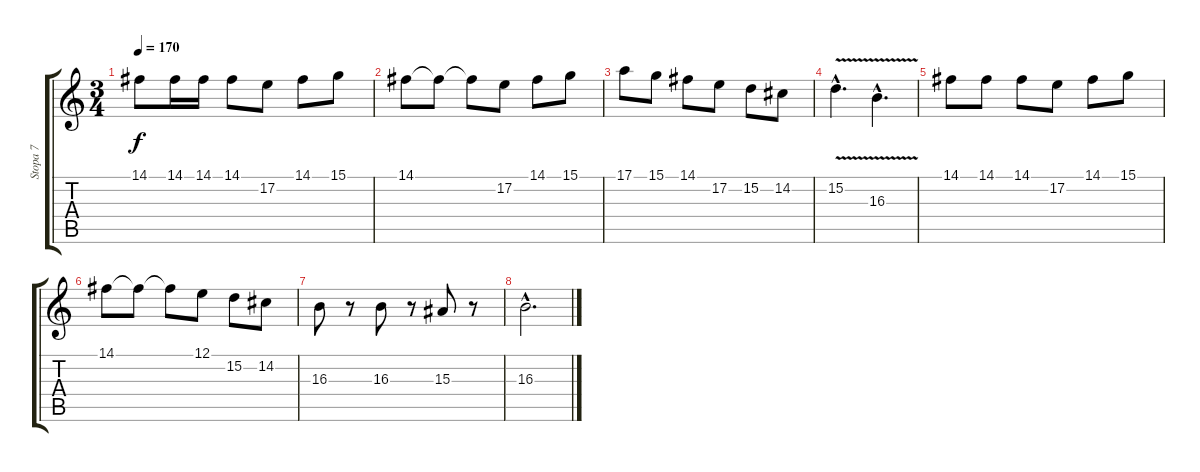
\track ("Stopa 7" "Stopa 7") {instrument violin}
\staff {score tabs}
\tuning (E4 B3 G3 D3 A2 E2) {hide}
\ts (3 4)
\tempo 170
\clef g2
\ks c
14.1.8{dy f} 14.1.16 14.1.16 14.1.8 17.2.8 14.1.8 15.1.8 |
14.1.8 14.1{t}.8 14.1{t}.8 17.2.8 14.1.8 15.1.8 |
17.1.8 15.1.8 14.1.8 17.2.8 15.2.8 14.2.8 |
15.2{v hac}.4{d} 16.3{v hac}.4{d} |
14.1.8 14.1.8 14.1.8 17.2.8 14.1.8 15.1.8 |
14.1.8 14.1{t}.8 14.1{t}.8 12.1.8 15.2.8 14.2.8 |
16.3.8 r.8 16.3.8 r.8 15.3.8 r.8 |
16.3{hac}.2{d}
